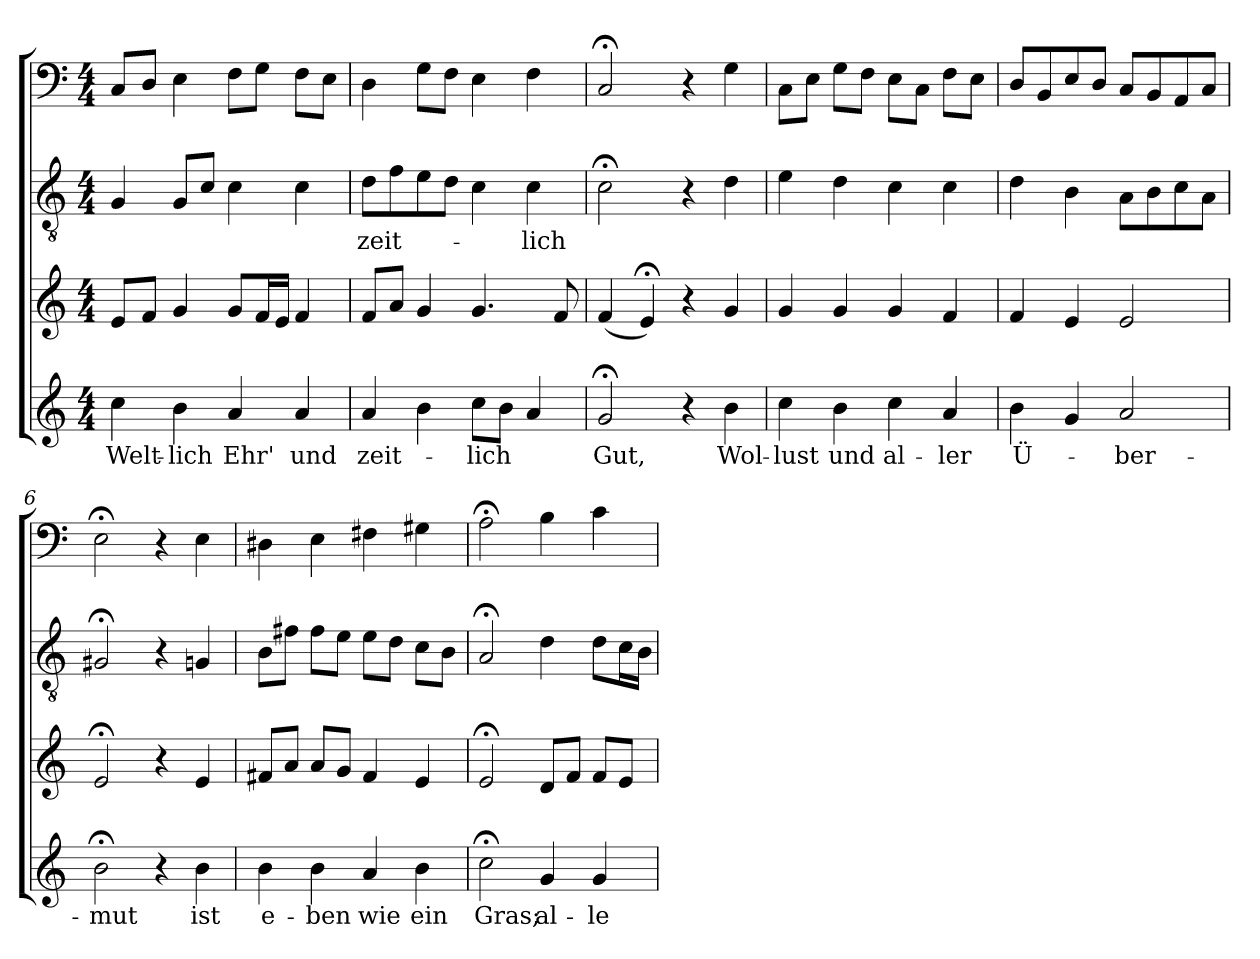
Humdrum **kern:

**kern	**text	**kern	**kern	**text	**kern
*part4	*part4	*part3	*part2	*part2	*part1
*staff4	*staff4	*staff3	*staff2	*staff2	*staff1
*clefG2	*	*clefG2	*clefGv2	*	*clefF4
*k[]	*	*k[]	*k[]	*	*k[]
*C:	*	*C:	*C:	*	*C:
*M4/4	*	*M4/4	*M4/4	*	*M4/4
=1	=1	=1	=1	=1	=1
4cc	Welt-	8eL	4G	.	8CL
.	.	8fJ	.	.	8DJ
4b	-lich	4g	8GL	.	4E
.	.	.	8cJ	.	.
4a	Ehr'	8gL	4c	.	8FL
.	.	16fL	.	.	8GJ
.	.	16eJJ	.	.	.
4a	und	4f	4c	.	8FL
.	.	.	.	.	8EJ
=2	=2	=2	=2	=2	=2
4a	zeit-	8fL	8dL	zeit-	4D
.	.	8aJ	8f	.	.
4b	.	4g	8e	.	8GL
.	.	.	8dJ	.	8FJ
8ccL	-lich	4.g	4c	.	4E
8bJ	.	.	.	.	.
4a	.	.	4c	-lich	4F
.	.	8f	.	.	.
=3	=3	=3	=3	=3	=3
2g;<	Gut,	(4f	2c;<	.	2C;<
.	.	4e;<)	.	.	.
4r	.	4r	4r	.	4r
4b	Wol-	4g	4d	.	4G
=4	=4	=4	=4	=4	=4
4cc	-lust	4g	4e	.	8CL
.	.	.	.	.	8EJ
4b	und	4g	4d	.	8GL
.	.	.	.	.	8FJ
4cc	al-	4g	4c	.	8EL
.	.	.	.	.	8CJ
4a	-ler	4f	4c	.	8FL
.	.	.	.	.	8EJ
=5	=5	=5	=5	=5	=5
4b	Ü-	4f	4d	.	8DL
.	.	.	.	.	8BB
4g	.	4e	4B	.	8E
.	.	.	.	.	8DJ
2a	-ber-	2e	8AL	.	8CL
.	.	.	8B	.	8BB
.	.	.	8c	.	8AA
.	.	.	8AJ	.	8CJ
=6	=6	=6	=6	=6	=6
2b;<	-mut	2e;<	2G#X;<	.	2E;<
4r	.	4r	4r	.	4r
4b	ist	4e	4Gn	.	4E
=7	=7	=7	=7	=7	=7
4b	e-	8f#XL	8BL	.	4D#X
.	.	8aJ	8f#XJ	.	.
4b	-ben	8aL	8f#L	.	4E
.	.	8gJ	8eJ	.	.
4a	wie	4f#	8eL	.	4F#X
.	.	.	8dJ	.	.
4b	ein	4e	8cL	.	4G#X
.	.	.	8BJ	.	.
=8	=8	=8	=8	=8	=8
2cc;<	Gras;	2e;<	2A;<	.	2A;<
4g	al-	8dL	4d	.	4B
.	.	8fJ	.	.	.
4g	-le	8fL	8dL	.	4c
.	.	8eJ	16cL	.	.
.	.	.	16BJJ	.	.
=	=	=	=	=	=
*-	*-	*-	*-	*-	*-
